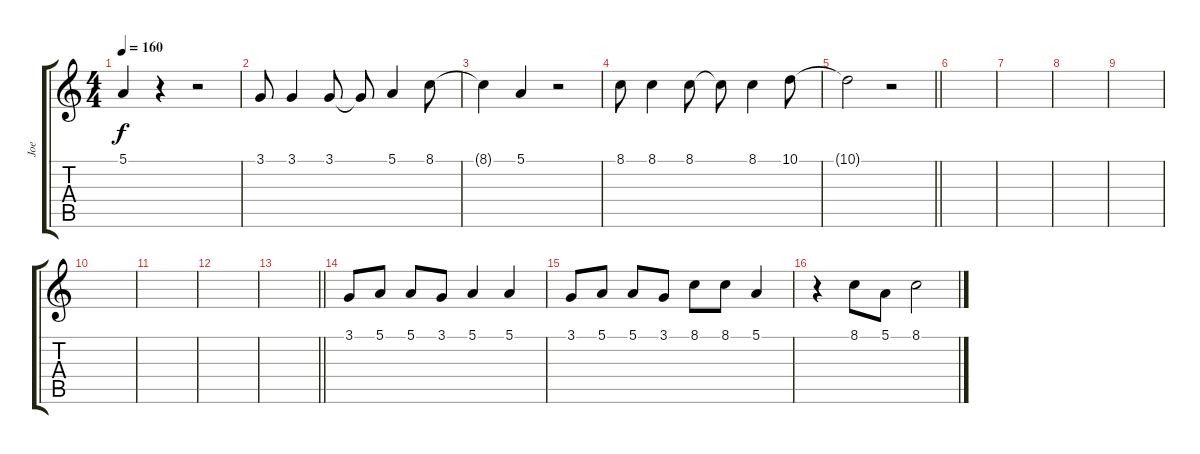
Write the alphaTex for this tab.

\track ("Joe" "Joe") {instrument lead1square}
\staff {score tabs}
\tuning (E4 B3 G3 D3 A2 E2) {hide}
\ts (4 4)
\tempo 160
\clef g2
\ks c
5.1{t}.4{dy f} r.4 r.2 |
3.1.8 3.1.4 3.1.8 3.1{t}.8 5.1.4 8.1.8 |
8.1{t}.4 5.1.4 r.2 |
8.1.8 8.1.4 8.1.8 8.1{t}.8 8.1.4 10.1.8 |
\barLineRight lightlight
10.1{t}.2 r.2 |
|
|
|
|
|
|
|
\barLineRight lightlight
|
3.1.8 5.1.8 5.1.8 3.1.8 5.1.4 5.1.4 |
3.1.8 5.1.8 5.1.8 3.1.8 8.1.8 8.1.8 5.1.4 |
r.4 8.1.8 5.1.8 8.1.2
